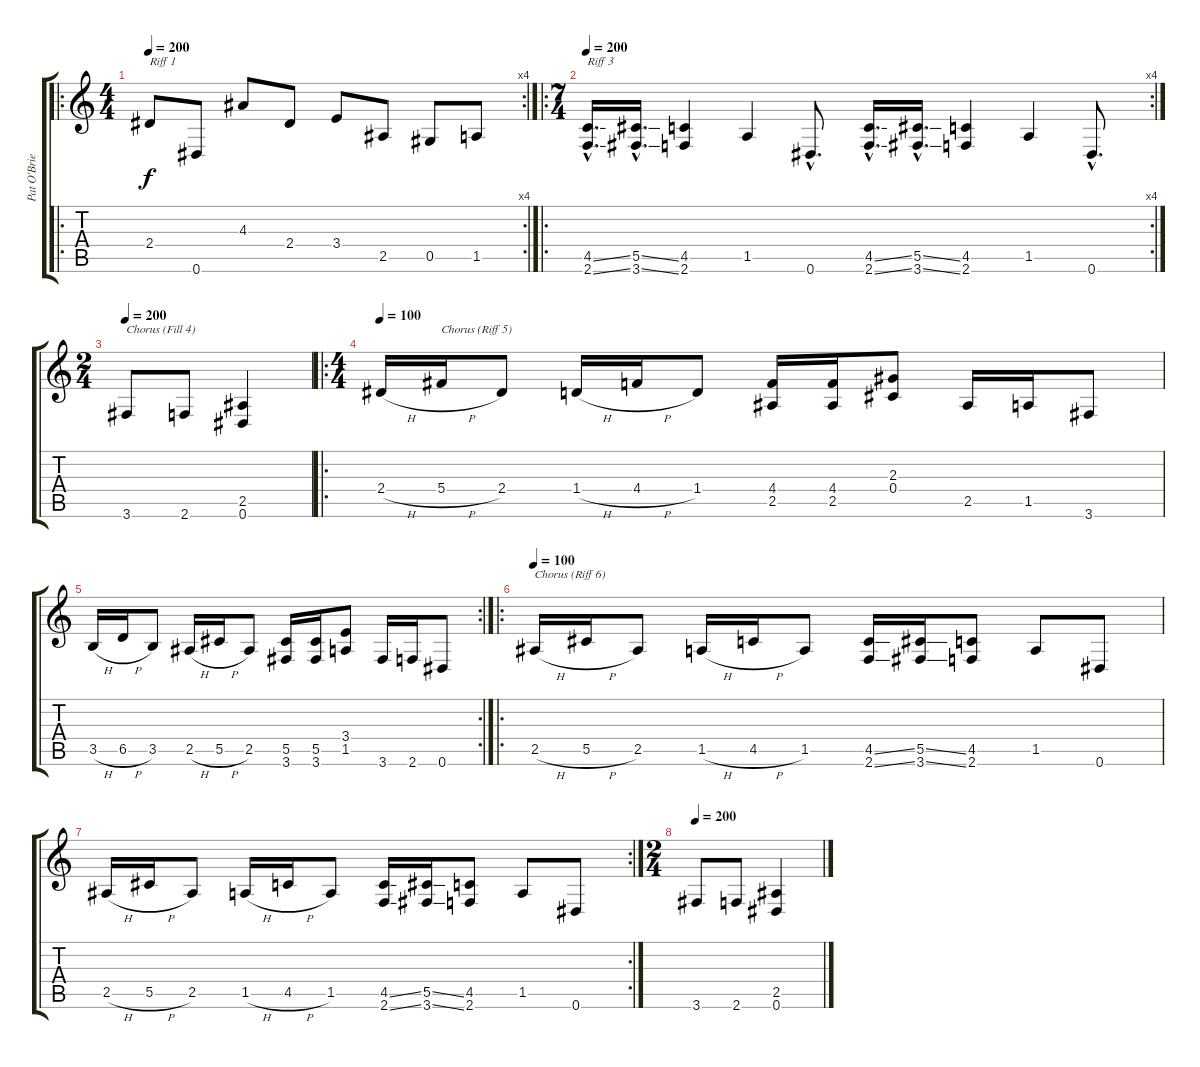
\track ("Pat O'Brien" "Pat O'Brie") {instrument distortionguitar}
\staff {score tabs}
\tuning (Eb4 Bb3 Gb3 Db3 Ab2 Eb2) {hide}
\ro
\rc 4
\ts (4 4)
\tempo 200
\clef g2
\ks c
2.4.8{txt "Riff 1" dy f instrument distortionguitar} 0.6.8 4.3.8 2.4.8 3.4.8 2.5.8 0.5.8 1.5.8 |
\ro
\rc 4
\ts (7 4)
\tempo 200
(4.5{ss hac} 2.6{ss hac}).16{d txt "Riff 3"} (5.5{ss hac} 3.6{ss hac}).16{d} (4.5 2.6).4 1.5.4 0.6{hac}.8{d} (4.5{ss hac} 2.6{ss hac}).16{d} (5.5{ss hac} 3.6{ss hac}).16{d} (4.5 2.6).4 1.5.4 0.6{hac}.8{d} |
\ts (2 4)
\tempo 200
3.6.8{txt "Chorus (Fill 4)"} 2.6.8 (2.5 0.6).4 |
\ro
\ts (4 4)
\tempo 100
2.4{h}.16 5.4{h}.16{txt "Chorus (Riff 5)"} 2.4.8 1.4{h}.16 4.4{h}.16 1.4.8 (4.4 2.5).16 (4.4 2.5).16 (2.3 0.4).8 2.5.16 1.5.16 3.6.8 |
\rc 2
3.5{h}.16 6.5{h}.16 3.5.8 2.5{h}.16 5.5{h}.16 2.5.8 (5.5 3.6).16 (5.5 3.6).16 (3.4 1.5).8 3.6.16 2.6.16 0.6.8 |
\ro
\tempo 100
2.5{h}.16{txt "Chorus (Riff 6)"} 5.5{h}.16 2.5.8 1.5{h}.16 4.5{h}.16 1.5.8 (4.5{ss} 2.6{ss}).16 (5.5{ss} 3.6{ss}).16 (4.5 2.6).8 1.5.8 0.6.8 |
\rc 2
2.5{h}.16 5.5{h}.16 2.5.8 1.5{h}.16 4.5{h}.16 1.5.8 (4.5{ss} 2.6{ss}).16 (5.5{ss} 3.6{ss}).16 (4.5 2.6).8 1.5.8 0.6.8 |
\ts (2 4)
\tempo 200
3.6.8 2.6.8 (2.5 0.6).4
